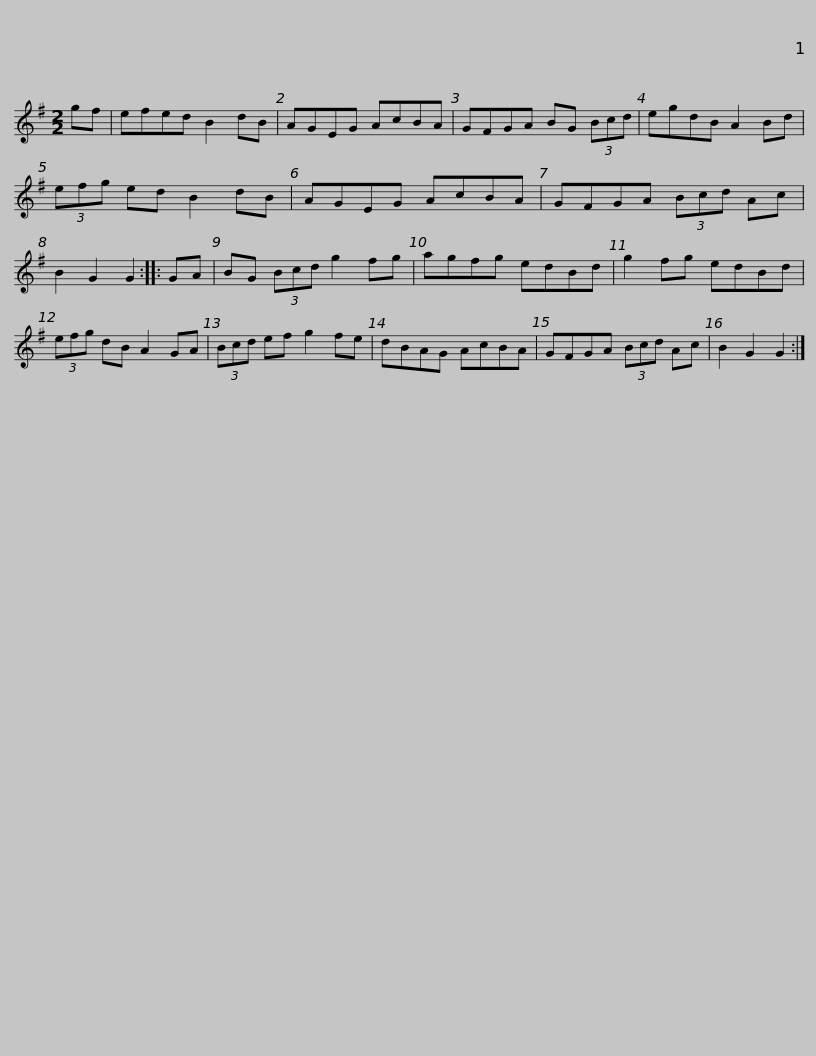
X:1
L:1/8
M:2/2
I:linebreak $
K:G
V:1 treble
V:1
 gf | efed B2 dB | AGEG AcBA | GFGA BG (3Bcd | egdB A2 Bd | %5
 (3efg ed B2 dB |$ AGEG AcBA | GFGA (3Bcd Ac | B2 G2 G2 :: GA | %10
 BG (3Bcd g2 fg | agfg edBd |$ g2 fg edBd | (3efg dB A2 GA | (3Bcd ef g2 fe | %15
 dBAG AcBA | GFGA (3Bcd Ac | B2 G2 G2 :| %18
